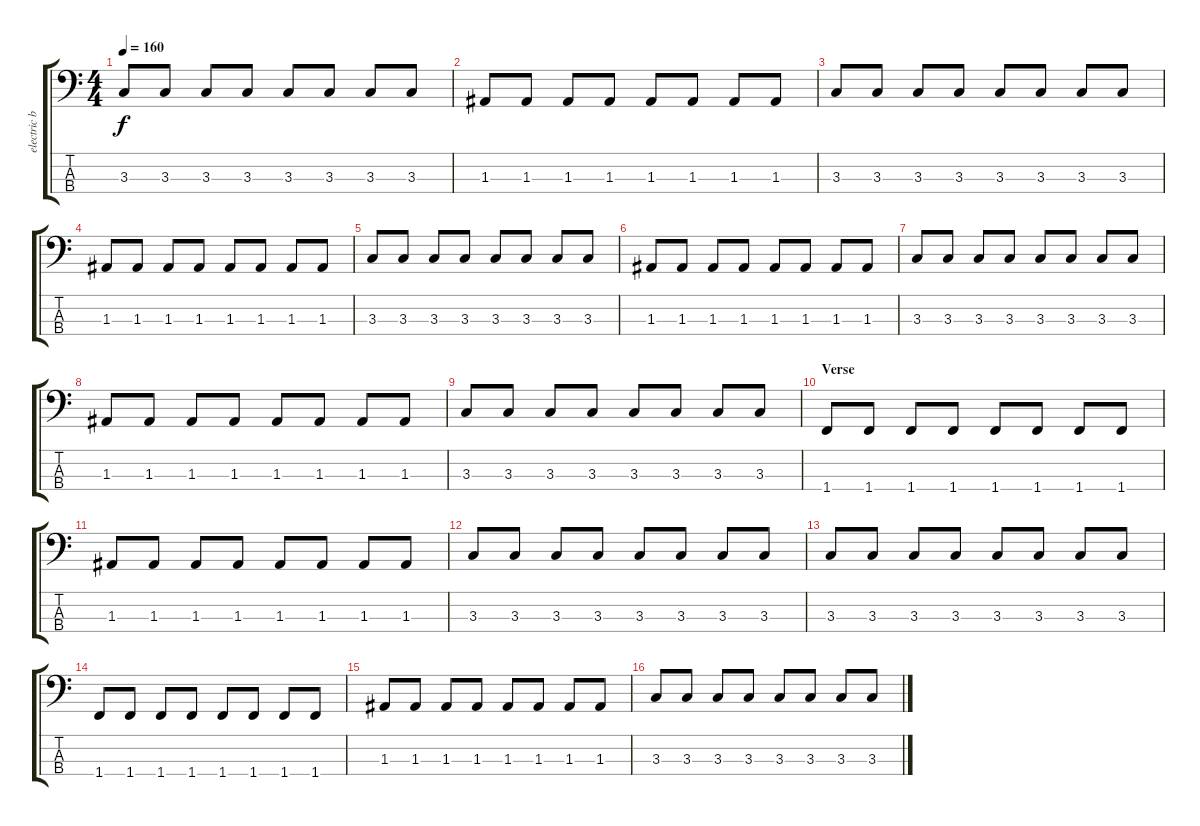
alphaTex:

\track ("electric bass" "electric b") {instrument electricbasspick}
\staff {score tabs}
\tuning (G2 D2 A1 E1) {hide}
\ts (4 4)
\tempo 160
\clef f4
\ks c
3.3.8{dy f} 3.3.8 3.3.8 3.3.8 3.3.8 3.3.8 3.3.8 3.3.8 |
1.3.8 1.3.8 1.3.8 1.3.8 1.3.8 1.3.8 1.3.8 1.3.8 |
3.3.8 3.3.8 3.3.8 3.3.8 3.3.8 3.3.8 3.3.8 3.3.8 |
1.3.8 1.3.8 1.3.8 1.3.8 1.3.8 1.3.8 1.3.8 1.3.8 |
3.3.8 3.3.8 3.3.8 3.3.8 3.3.8 3.3.8 3.3.8 3.3.8 |
1.3.8 1.3.8 1.3.8 1.3.8 1.3.8 1.3.8 1.3.8 1.3.8 |
3.3.8 3.3.8 3.3.8 3.3.8 3.3.8 3.3.8 3.3.8 3.3.8 |
1.3.8 1.3.8 1.3.8 1.3.8 1.3.8 1.3.8 1.3.8 1.3.8 |
3.3.8 3.3.8 3.3.8 3.3.8 3.3.8 3.3.8 3.3.8 3.3.8 |
\section ("" "Verse")
1.4.8 1.4.8 1.4.8 1.4.8 1.4.8 1.4.8 1.4.8 1.4.8 |
1.3.8 1.3.8 1.3.8 1.3.8 1.3.8 1.3.8 1.3.8 1.3.8 |
3.3.8 3.3.8 3.3.8 3.3.8 3.3.8 3.3.8 3.3.8 3.3.8 |
3.3.8 3.3.8 3.3.8 3.3.8 3.3.8 3.3.8 3.3.8 3.3.8 |
1.4.8 1.4.8 1.4.8 1.4.8 1.4.8 1.4.8 1.4.8 1.4.8 |
1.3.8 1.3.8 1.3.8 1.3.8 1.3.8 1.3.8 1.3.8 1.3.8 |
3.3.8 3.3.8 3.3.8 3.3.8 3.3.8 3.3.8 3.3.8 3.3.8
